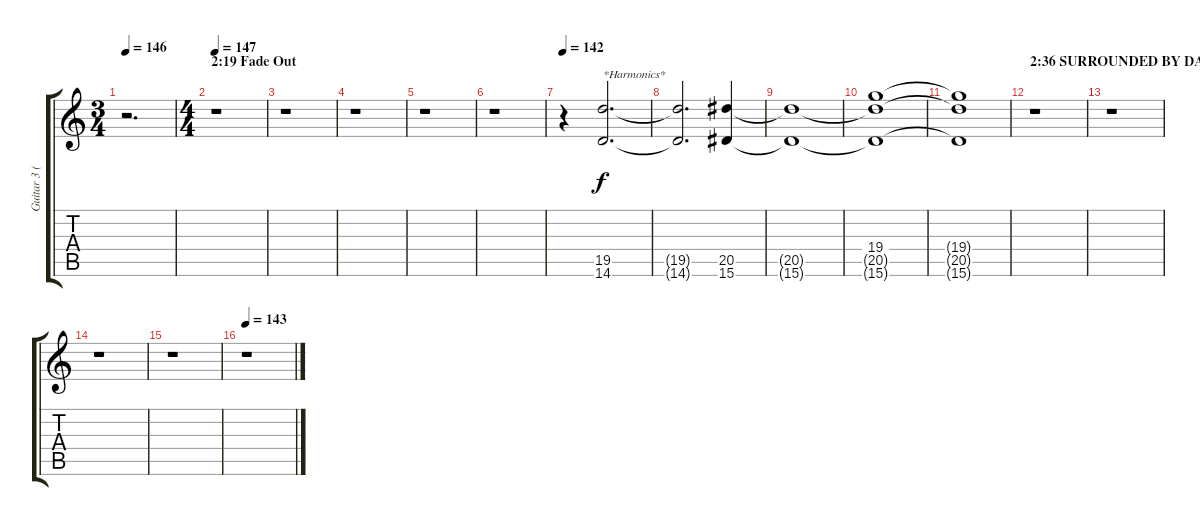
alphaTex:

\track ("Guitar 3 (Studio/Backing)" "Guitar 3 (") {instrument distortionguitar}
\staff {score tabs}
\tuning (D4 A3 F3 C3 G2 C2) {hide}
\ts (3 4)
\tempo 146
\clef g2
\ks c
r.2{d dy f} |
\ts (4 4)
\section ("" "2:19 Fade Out")
\tempo 147
r.1 |
r.1 |
r.1 |
r.1 |
r.1 |
\tempo 142
r.4 (19.5 14.6).2{d txt "*Harmonics*"} |
(19.5{t} 14.6{t}).2{d} (20.5 15.6).4 |
(20.5{t} 15.6{t}).1 |
(19.4 20.5{t} 15.6{t}).1 |
(19.4{t} 20.5{t} 15.6{t}).1 |
\section ("" "2:36 SURROUNDED BY DARKNESS")
r.1 |
r.1 |
r.1 |
r.1 |
\tempo 143
r.1
